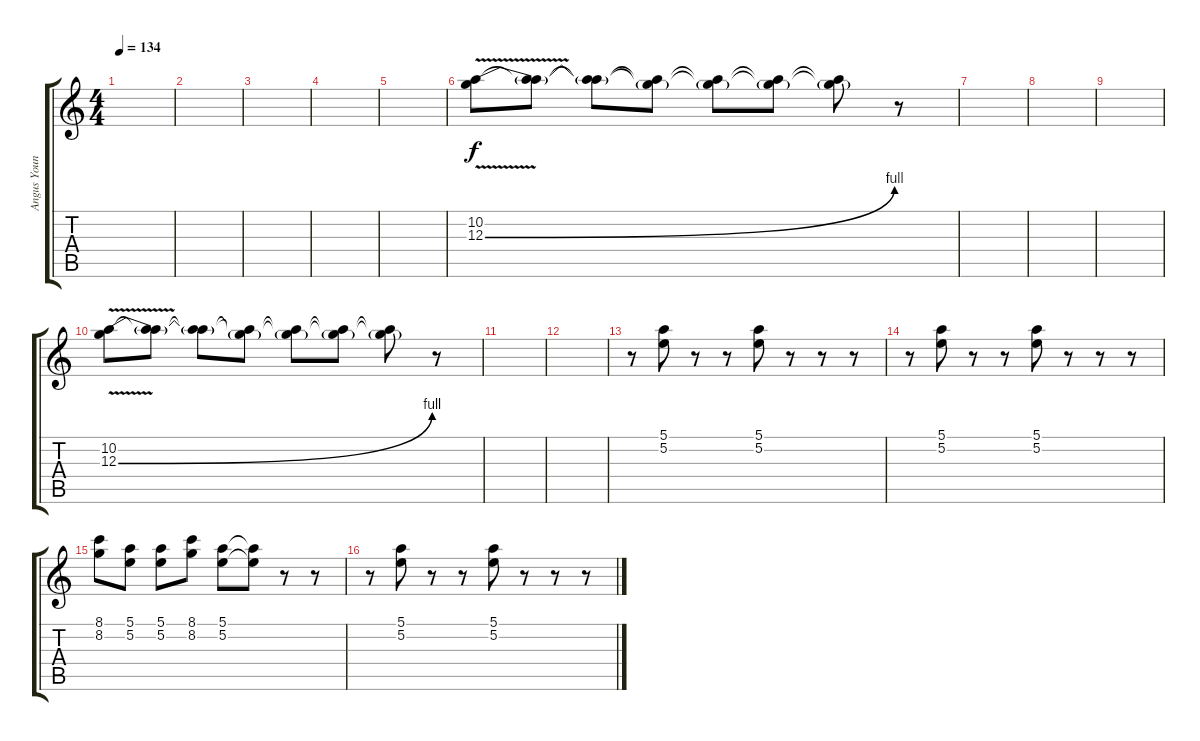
\track ("Angus Young-Center (Solo) " "Angus Youn") {instrument overdrivenguitar}
\staff {score tabs}
\tuning (E4 B3 G3 D3 A2 E2) {hide}
\ts (4 4)
\tempo 134
\clef g2
\ks c
|
|
|
|
|
(10.2 12.3{be (bend 0 0 60 4) v}).8 (10.2{t} 12.3{t}).8 (10.2{t} 12.3{t}).8 (10.2{t} 12.3{t}).8 (10.2{t} 12.3{t}).8 (10.2{t} 12.3{t}).8 (10.2{t} 12.3{t}).8 r.8 |
|
|
|
(10.2 12.3{be (bend 0 0 60 4) v}).8 (10.2{t} 12.3{t}).8 (10.2{t} 12.3{t}).8 (10.2{t} 12.3{t}).8 (10.2{t} 12.3{t}).8 (10.2{t} 12.3{t}).8 (10.2{t} 12.3{t}).8 r.8 |
|
|
r.8 (5.1 5.2).8 r.8 r.8 (5.1 5.2).8 r.8 r.8 r.8 |
r.8 (5.1 5.2).8 r.8 r.8 (5.1 5.2).8 r.8 r.8 r.8 |
(8.1 8.2).8 (5.1 5.2).8 (5.1 5.2).8 (8.1 8.2).8 (5.1 5.2).8 (5.1{t} 5.2{t}).8 r.8 r.8 |
r.8 (5.1 5.2).8 r.8 r.8 (5.1 5.2).8 r.8 r.8 r.8
